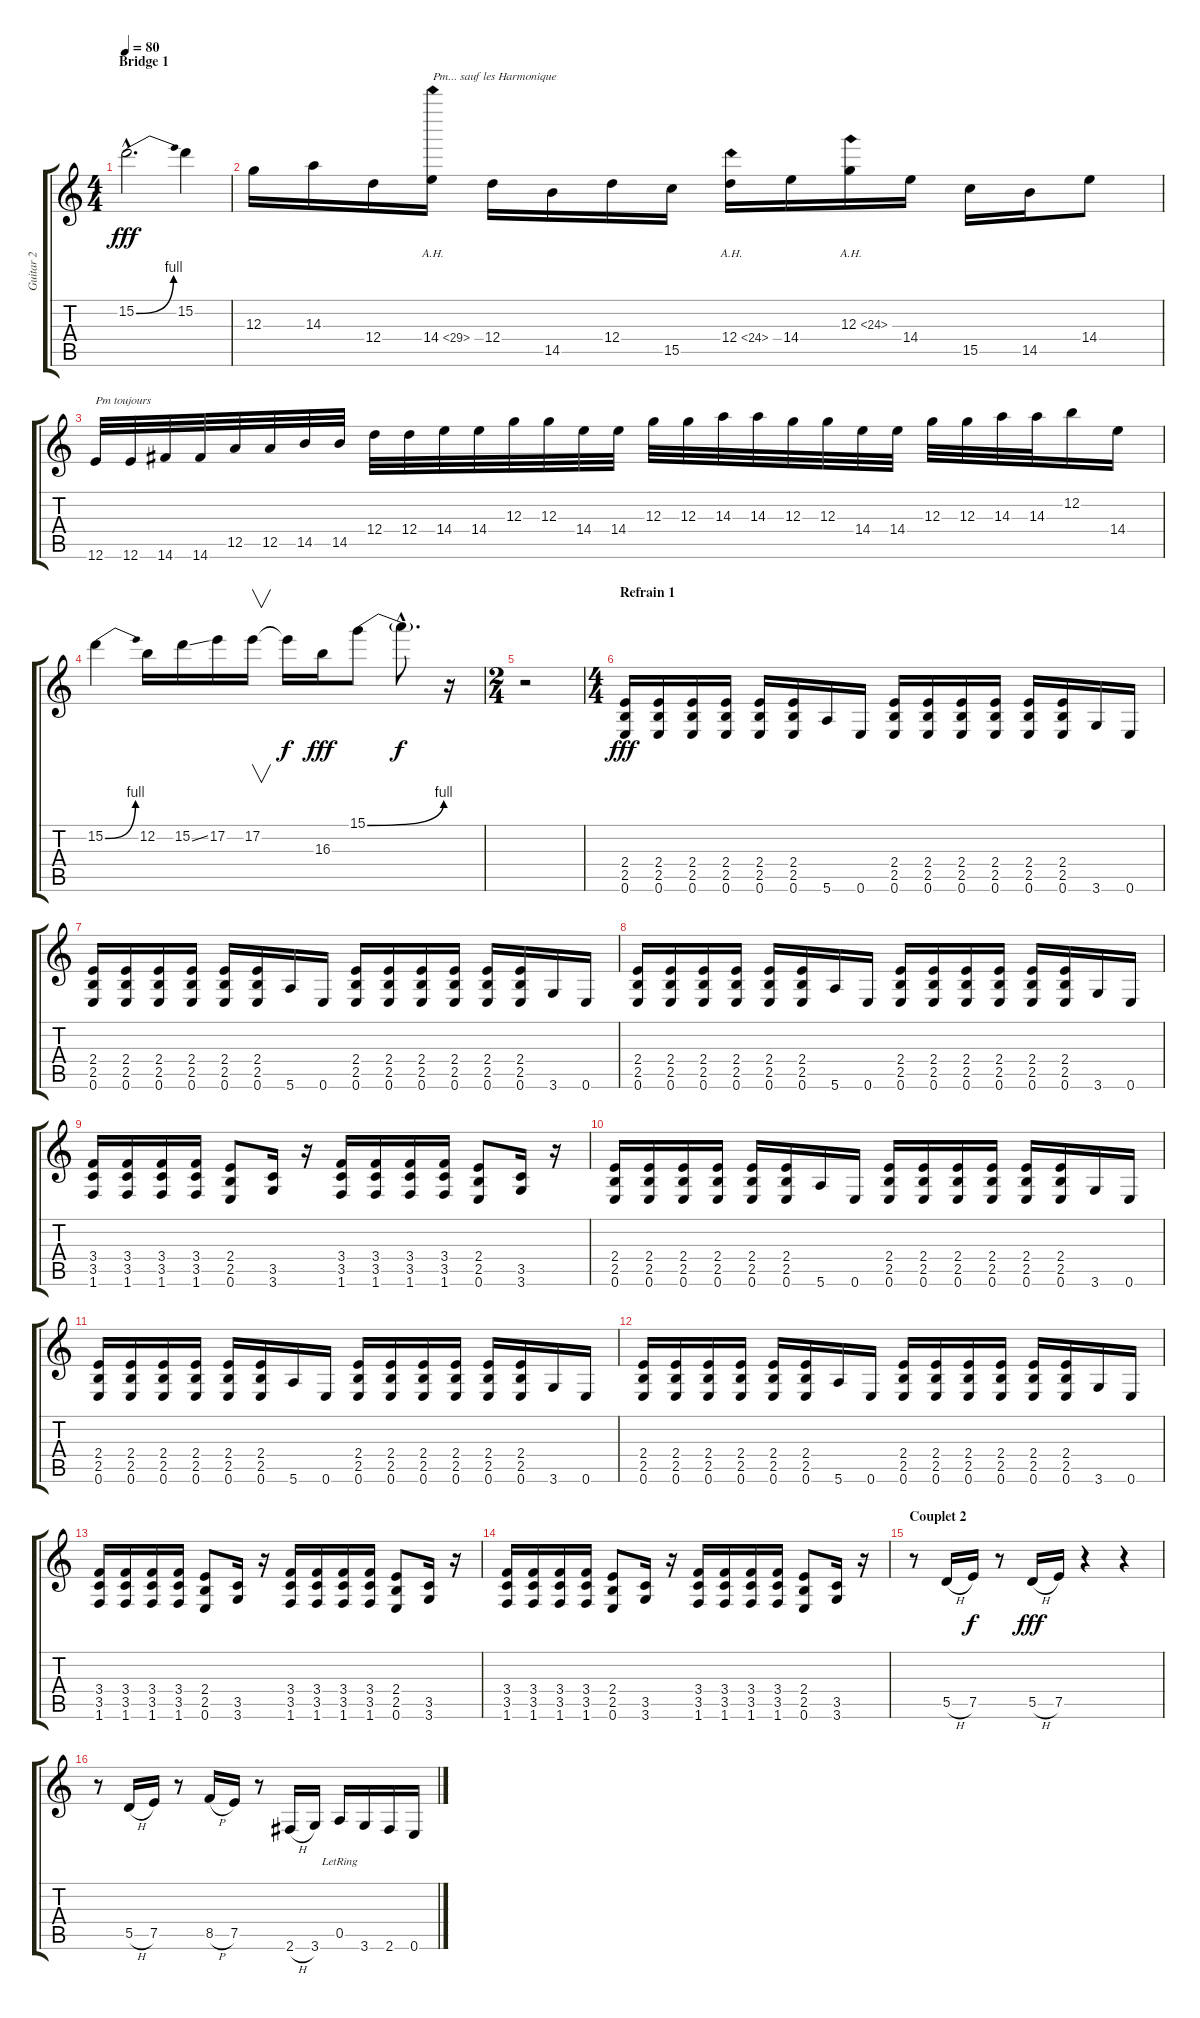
\track ("Guitar 2" "Guitar 2") {instrument distortionguitar}
\staff {score tabs}
\tuning (E4 B3 G3 D3 A2 E2) {hide}
\ts (4 4)
\section ("" "Bridge 1")
\tempo 80
\clef g2
\ks c
15.2{be (bend 0 0 60 4) hac}.2{d dy fff} 15.2.4 |
12.3.16 14.3.16 12.4.16 14.4{ah 15}.16{txt "Pm... sauf les Harmonique"} 12.4.16 14.5.16 12.4.16 15.5.16 12.4{ah 12}.16 14.4.16 12.3{ah 12}.16 14.4.16 15.5.16 14.5.16 14.4.8 |
12.6.32{txt "Pm toujours"} 12.6.32 14.6.32 14.6.32 12.5.32 12.5.32 14.5.32 14.5.32 12.4.32 12.4.32 14.4.32 14.4.32 12.3.32 12.3.32 14.4.32 14.4.32 12.3.32 12.3.32 14.3.32 14.3.32 12.3.32 12.3.32 14.4.32 14.4.32 12.3.32 12.3.32 14.3.32 14.3.32 12.2.16 14.4.16 |
15.2{be (bend 0 0 60 4)}.4 12.2.16 15.2{ss}.16 17.2.16 17.2.16{v} 17.2{t}.16{dy f} 16.3.16{dy fff} 15.1{be (bend 0 0 60 4)}.8 15.1{hac t}.8{d dy f} r.16 |
\ts (2 4)
r.2 |
\ts (4 4)
\section ("" "Refrain 1")
(2.4 2.5 0.6).16{dy fff volume 8} (2.4 2.5 0.6).16 (2.4 2.5 0.6).16 (2.4 2.5 0.6).16 (2.4 2.5 0.6).16 (2.4 2.5 0.6).16 5.6.16 0.6.16 (2.4 2.5 0.6).16 (2.4 2.5 0.6).16 (2.4 2.5 0.6).16 (2.4 2.5 0.6).16 (2.4 2.5 0.6).16 (2.4 2.5 0.6).16 3.6.16 0.6.16 |
(2.4 2.5 0.6).16 (2.4 2.5 0.6).16 (2.4 2.5 0.6).16 (2.4 2.5 0.6).16 (2.4 2.5 0.6).16 (2.4 2.5 0.6).16 5.6.16 0.6.16 (2.4 2.5 0.6).16 (2.4 2.5 0.6).16 (2.4 2.5 0.6).16 (2.4 2.5 0.6).16 (2.4 2.5 0.6).16 (2.4 2.5 0.6).16 3.6.16 0.6.16 |
(2.4 2.5 0.6).16 (2.4 2.5 0.6).16 (2.4 2.5 0.6).16 (2.4 2.5 0.6).16 (2.4 2.5 0.6).16 (2.4 2.5 0.6).16 5.6.16 0.6.16 (2.4 2.5 0.6).16 (2.4 2.5 0.6).16 (2.4 2.5 0.6).16 (2.4 2.5 0.6).16 (2.4 2.5 0.6).16 (2.4 2.5 0.6).16 3.6.16 0.6.16 |
(3.4 3.5 1.6).16 (3.4 3.5 1.6).16 (3.4 3.5 1.6).16 (3.4 3.5 1.6).16 (2.4 2.5 0.6).8 (3.5 3.6).16 r.16 (3.4 3.5 1.6).16 (3.4 3.5 1.6).16 (3.4 3.5 1.6).16 (3.4 3.5 1.6).16 (2.4 2.5 0.6).8 (3.5 3.6).16 r.16 |
(2.4 2.5 0.6).16 (2.4 2.5 0.6).16 (2.4 2.5 0.6).16 (2.4 2.5 0.6).16 (2.4 2.5 0.6).16 (2.4 2.5 0.6).16 5.6.16 0.6.16 (2.4 2.5 0.6).16 (2.4 2.5 0.6).16 (2.4 2.5 0.6).16 (2.4 2.5 0.6).16 (2.4 2.5 0.6).16 (2.4 2.5 0.6).16 3.6.16 0.6.16 |
(2.4 2.5 0.6).16 (2.4 2.5 0.6).16 (2.4 2.5 0.6).16 (2.4 2.5 0.6).16 (2.4 2.5 0.6).16 (2.4 2.5 0.6).16 5.6.16 0.6.16 (2.4 2.5 0.6).16 (2.4 2.5 0.6).16 (2.4 2.5 0.6).16 (2.4 2.5 0.6).16 (2.4 2.5 0.6).16 (2.4 2.5 0.6).16 3.6.16 0.6.16 |
(2.4 2.5 0.6).16 (2.4 2.5 0.6).16 (2.4 2.5 0.6).16 (2.4 2.5 0.6).16 (2.4 2.5 0.6).16 (2.4 2.5 0.6).16 5.6.16 0.6.16 (2.4 2.5 0.6).16 (2.4 2.5 0.6).16 (2.4 2.5 0.6).16 (2.4 2.5 0.6).16 (2.4 2.5 0.6).16 (2.4 2.5 0.6).16 3.6.16 0.6.16 |
(3.4 3.5 1.6).16 (3.4 3.5 1.6).16 (3.4 3.5 1.6).16 (3.4 3.5 1.6).16 (2.4 2.5 0.6).8 (3.5 3.6).16 r.16 (3.4 3.5 1.6).16 (3.4 3.5 1.6).16 (3.4 3.5 1.6).16 (3.4 3.5 1.6).16 (2.4 2.5 0.6).8 (3.5 3.6).16 r.16 |
(3.4 3.5 1.6).16 (3.4 3.5 1.6).16 (3.4 3.5 1.6).16 (3.4 3.5 1.6).16 (2.4 2.5 0.6).8 (3.5 3.6).16 r.16 (3.4 3.5 1.6).16 (3.4 3.5 1.6).16 (3.4 3.5 1.6).16 (3.4 3.5 1.6).16 (2.4 2.5 0.6).8 (3.5 3.6).16 r.16 |
\section ("" "Couplet 2")
r.8{volume 16 instrument distortionguitar} 5.5{h}.16 7.5.16{dy f} r.8 5.5{h}.16{dy fff} 7.5.16 r.4 r.4 |
r.8 5.5{h}.16 7.5.16 r.8 8.5{h}.16 7.5.16 r.8 2.6{h}.16 3.6.16 0.5{lr}.16 3.6.16 2.6.16 0.6.16
